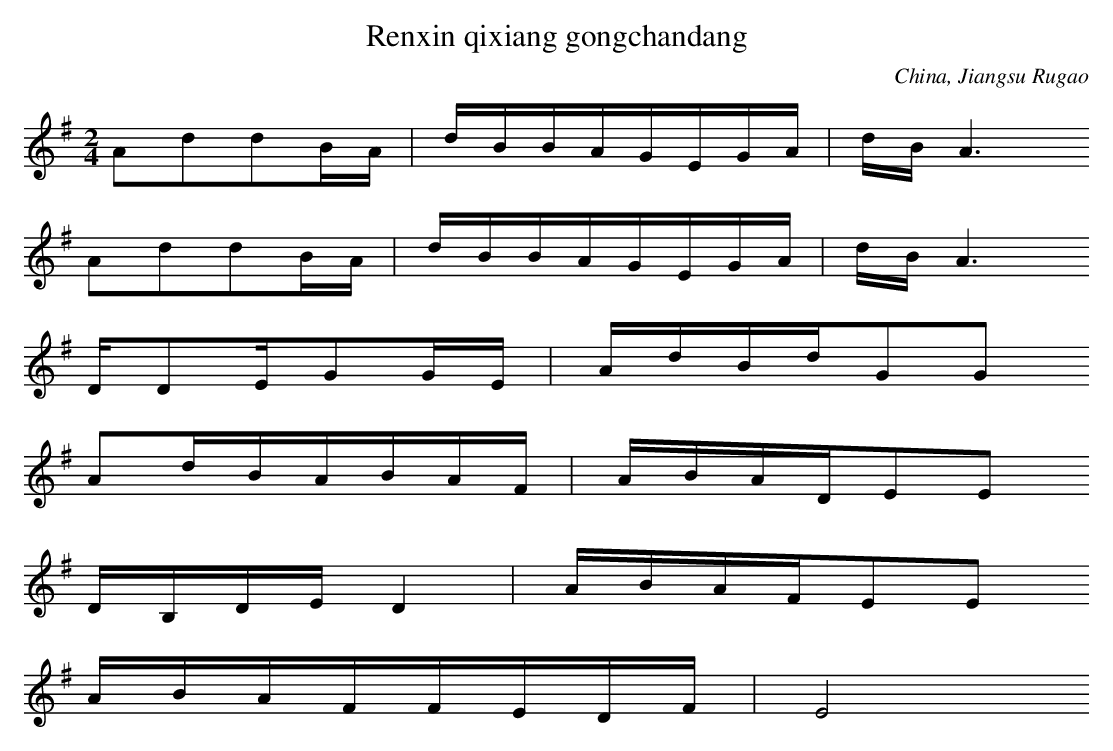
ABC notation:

X:1
T: Renxin qixiang gongchandang
O: China, Jiangsu Rugao
M: 2/4
L: 1/16
K: G
A2d2d2BA | dBBAGEGA | dBA6
A2d2d2BA | dBBAGEGA | dBA6
DD2EG2GE | AdBdG2G2
A2dBABAF | ABADE2E2
DB,DED4 | ABAFE2E2
ABAFFEDF | E8
